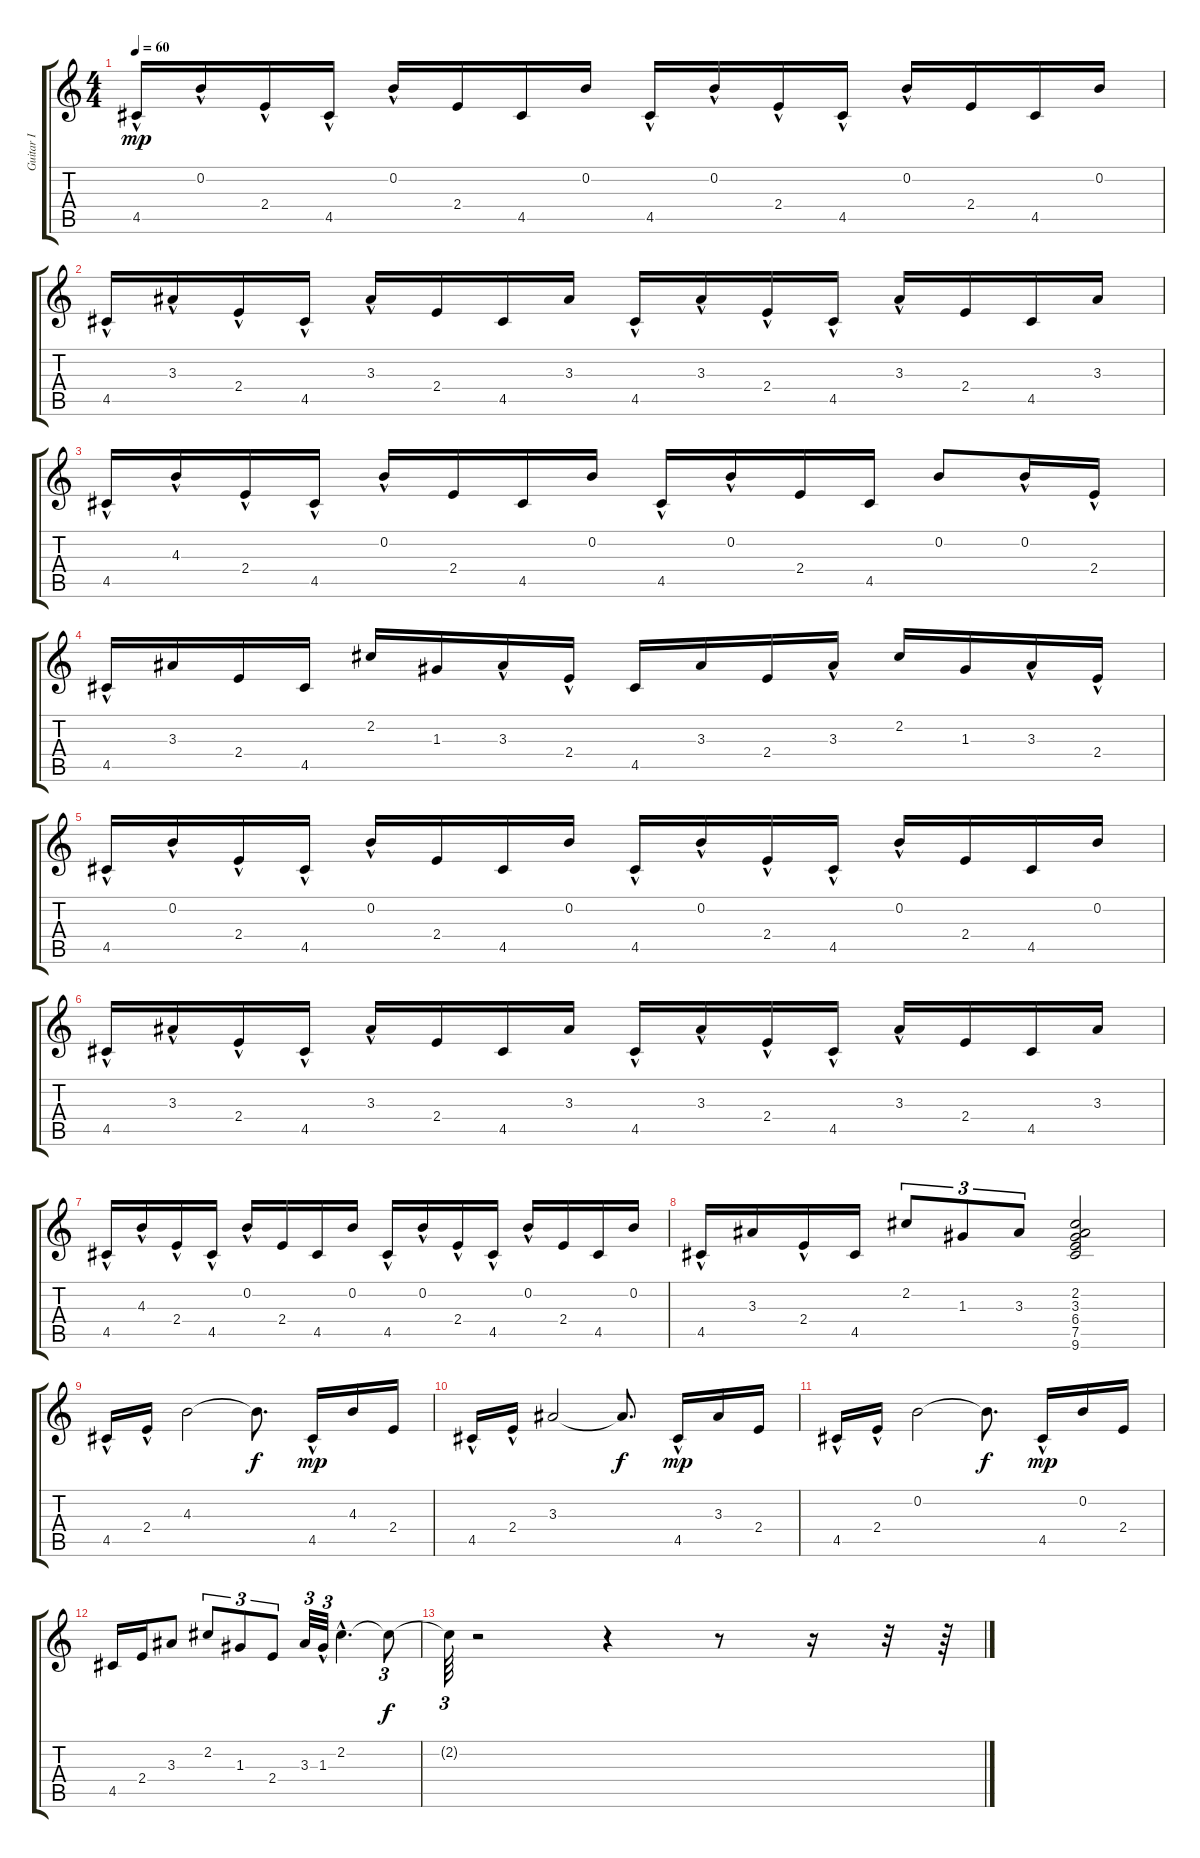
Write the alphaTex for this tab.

\track ("Guitar I" "Guitar I") {instrument electricguitarclean}
\staff {score tabs}
\tuning (E4 B3 G3 D3 A2 E2) {hide}
\ts (4 4)
\tempo 60
\clef g2
\ks c
4.5{hac}.16{dy mp} 0.2{hac}.16 2.4{hac}.16 4.5{hac}.16 0.2{hac}.16 2.4.16 4.5.16 0.2.16 4.5{hac}.16 0.2{hac}.16 2.4{hac}.16 4.5{hac}.16 0.2{hac}.16 2.4.16 4.5.16 0.2.16 |
4.5{hac}.16 3.3{hac}.16 2.4{hac}.16 4.5{hac}.16 3.3{hac}.16 2.4.16 4.5.16 3.3.16 4.5{hac}.16 3.3{hac}.16 2.4{hac}.16 4.5{hac}.16 3.3{hac}.16 2.4.16 4.5.16 3.3.16 |
4.5{hac}.16 4.3{hac}.16 2.4{hac}.16 4.5{hac}.16 0.2{hac}.16 2.4.16 4.5.16 0.2.16 4.5{hac}.16 0.2{hac}.16 2.4.16 4.5.16 0.2.8 0.2{hac}.16 2.4{hac}.16 |
4.5{hac}.16 3.3.16 2.4.16 4.5.16 2.2.16 1.3.16 3.3{hac}.16 2.4{hac}.16 4.5.16 3.3.16 2.4.16 3.3{hac}.16 2.2.16 1.3.16 3.3{hac}.16 2.4{hac}.16 |
4.5{hac}.16 0.2{hac}.16 2.4{hac}.16 4.5{hac}.16 0.2{hac}.16 2.4.16 4.5.16 0.2.16 4.5{hac}.16 0.2{hac}.16 2.4{hac}.16 4.5{hac}.16 0.2{hac}.16 2.4.16 4.5.16 0.2.16 |
4.5{hac}.16 3.3{hac}.16 2.4{hac}.16 4.5{hac}.16 3.3{hac}.16 2.4.16 4.5.16 3.3.16 4.5{hac}.16 3.3{hac}.16 2.4{hac}.16 4.5{hac}.16 3.3{hac}.16 2.4.16 4.5.16 3.3.16 |
4.5{hac}.16 4.3{hac}.16 2.4{hac}.16 4.5{hac}.16 0.2{hac}.16 2.4.16 4.5.16 0.2.16 4.5{hac}.16 0.2{hac}.16 2.4{hac}.16 4.5{hac}.16 0.2{hac}.16 2.4.16 4.5.16 0.2.16 |
4.5{hac}.16 3.3.16 2.4{hac}.16 4.5.16 2.2.8{tu (3 2)} 1.3.8{tu (3 2)} 3.3.8{tu (3 2)} (2.2 3.3 6.4 7.5 9.6).2 |
4.5{hac}.16 2.4{hac}.16 4.3.2 4.3{t}.8{d dy f} 4.5{hac}.16{dy mp} 4.3.16 2.4.16 |
4.5{hac}.16 2.4{hac}.16 3.3.2 3.3{t}.8{d dy f} 4.5{hac}.16{dy mp} 3.3.16 2.4.16 |
4.5{hac}.16 2.4{hac}.16 0.2.2 0.2{t}.8{d dy f} 4.5{hac}.16{dy mp} 0.2.16 2.4.16 |
4.5.16 2.4.16 3.3.8 2.2.8{tu (3 2)} 1.3.8{tu (3 2)} 2.4.8{tu (3 2)} 3.3.32{tu (3 2)} 1.3{hac}.32{tu (3 2)} 2.2{hac}.4{d} 2.2{t}.8{tu (3 2) dy f} |
2.2{t}.64{tu (3 2)} r.2 r.4 r.8 r.16 r.32 r.64
